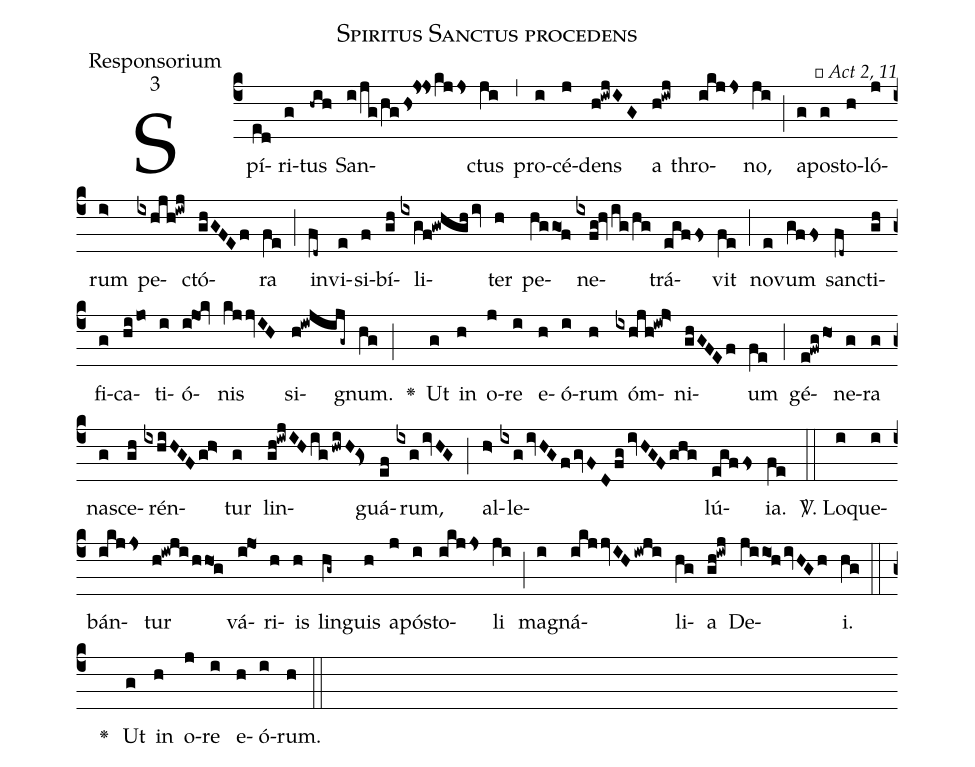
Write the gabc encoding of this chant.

name:Spiritus Sanctus procedens;
office-part:Responsorium;
mode:3;
commentary:ꝟ Act 2, 11;
%%
(c4)Spí(ed)ri(g)tus(-hih) San(i/jg/hghs!js!jskjjs)ctus(ji) (,)
pro(i)cé(j)dens(h!iwjIG) a(h!iwj) thro(ikjjs)no,(ji) (;)
a(g)po(g)sto(h)ló(j)rum(i>) pe(ixhjh!iwj)ctó(ghGFEf)ra(fe) (;)
in(fd~)vi(e)si(f)bí(gh)li(ixgf!gwhgh/iv)ter(h)
pe(hggo1f)ne(ixfg!hv/ig/hg)trá(egffs)vit(fe) (;)
no(e)vum(gffs) san(fd~)cti(gh)fi(g)ca(hi/jo)ti(i)ó(i!jo!kv)nis(kjjvIH)
si(h!iwjijg~)gnum.(hg) (;)

<v>\greheightstar</v>()
Ut(g) in(h) o(j)re(i) e(h)ó(i)rum(h) óm(ixhjh!iwj>)ni(ghGFEf)um(fe) (;)
gé(e!fwg/ho1)ne(g)ra(g) na(g)sce(gh)rén(ixhiHGFg!h>)tur(g)
lin(gh!iwjIHighwiH!gs>)guá(ef)rum,(ixgivHG) (;)
al(h>)le(ixgivHGfgvFDfgivHGFghg)lú(egffs)ia.(fe) (::)

<sp>V/</sp>.
Lo(i)que(i)bán(ikjjs)tur(h!iwjihho1g) vá(i!jo1)ri(h)is(h) lin(hg~)guis(h) a(j)pó(i)sto(ikjjs)li(ji) (;) ma(i)gná(ikjjvIHiwji)li(hg)a(gh!iwj) De(jiio1hivHGh)i.(hg) (::)

<v>\greheightstar</v> ()
Ut(g) in(h) o(j)re(i) e(h)ó(i)rum.(h) (::)
